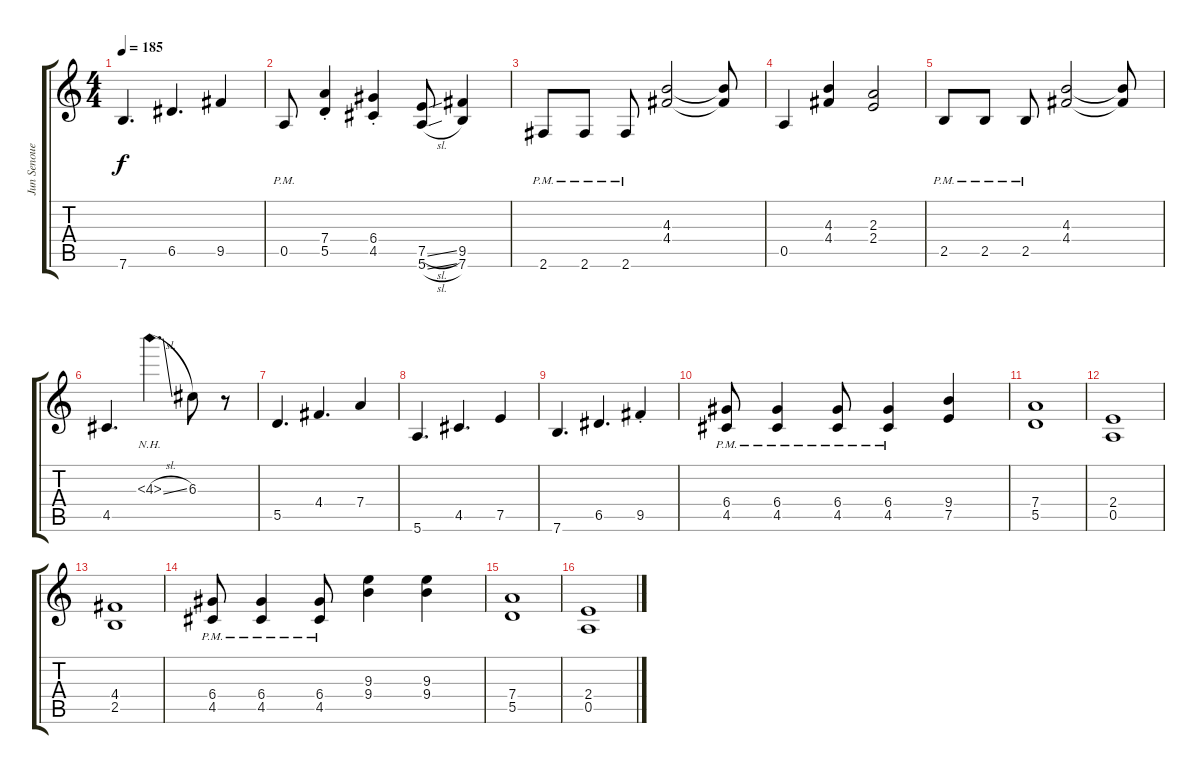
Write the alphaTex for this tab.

\track ("Jun Senoue" "Jun Senoue") {instrument distortionguitar}
\staff {score tabs}
\tuning (E4 B3 G3 D3 A2 E2) {hide}
\ts (4 4)
\tempo 185
\clef g2
\ks c
7.6.4{d dy f} 6.5.4{d} 9.5.4 |
0.5{pm}.8 (7.4 5.5{st}).4 (6.4 4.5{st}).4 (7.5{sl} 5.6{sl}).8 (9.5 7.6).4 |
2.6{pm}.8 2.6{pm}.8 2.6{pm}.8 (4.3 4.4).2 (4.3{t} 4.4{t}).8 |
0.5.4 (4.3 4.4).4 (2.3 2.4).2 |
2.5{pm}.8 2.5{pm}.8 2.5{pm}.8 (4.3 4.4).2 (4.3{t} 4.4{t}).8 |
4.5.4{d} 4.3{nh sl}.4{d} 6.3.8 r.8 |
5.5.4{d} 4.4.4{d} 7.4.4 |
5.6.4{d} 4.5.4{d} 7.5.4 |
7.6.4{d} 6.5.4{d} 9.5{st}.4 |
(6.4 4.5{pm}).8 (6.4 4.5{pm}).4 (6.4 4.5{pm}).8 (6.4 4.5{pm}).4 (9.4 7.5).4 |
(7.4 5.5).1 |
(2.4 0.5).1 |
(4.4 2.5).1 |
(6.4 4.5{pm}).8 (6.4 4.5{pm}).4 (6.4 4.5{pm}).8 (9.3 9.4).4 (9.3 9.4).4 |
(7.4 5.5).1 |
(2.4 0.5).1
